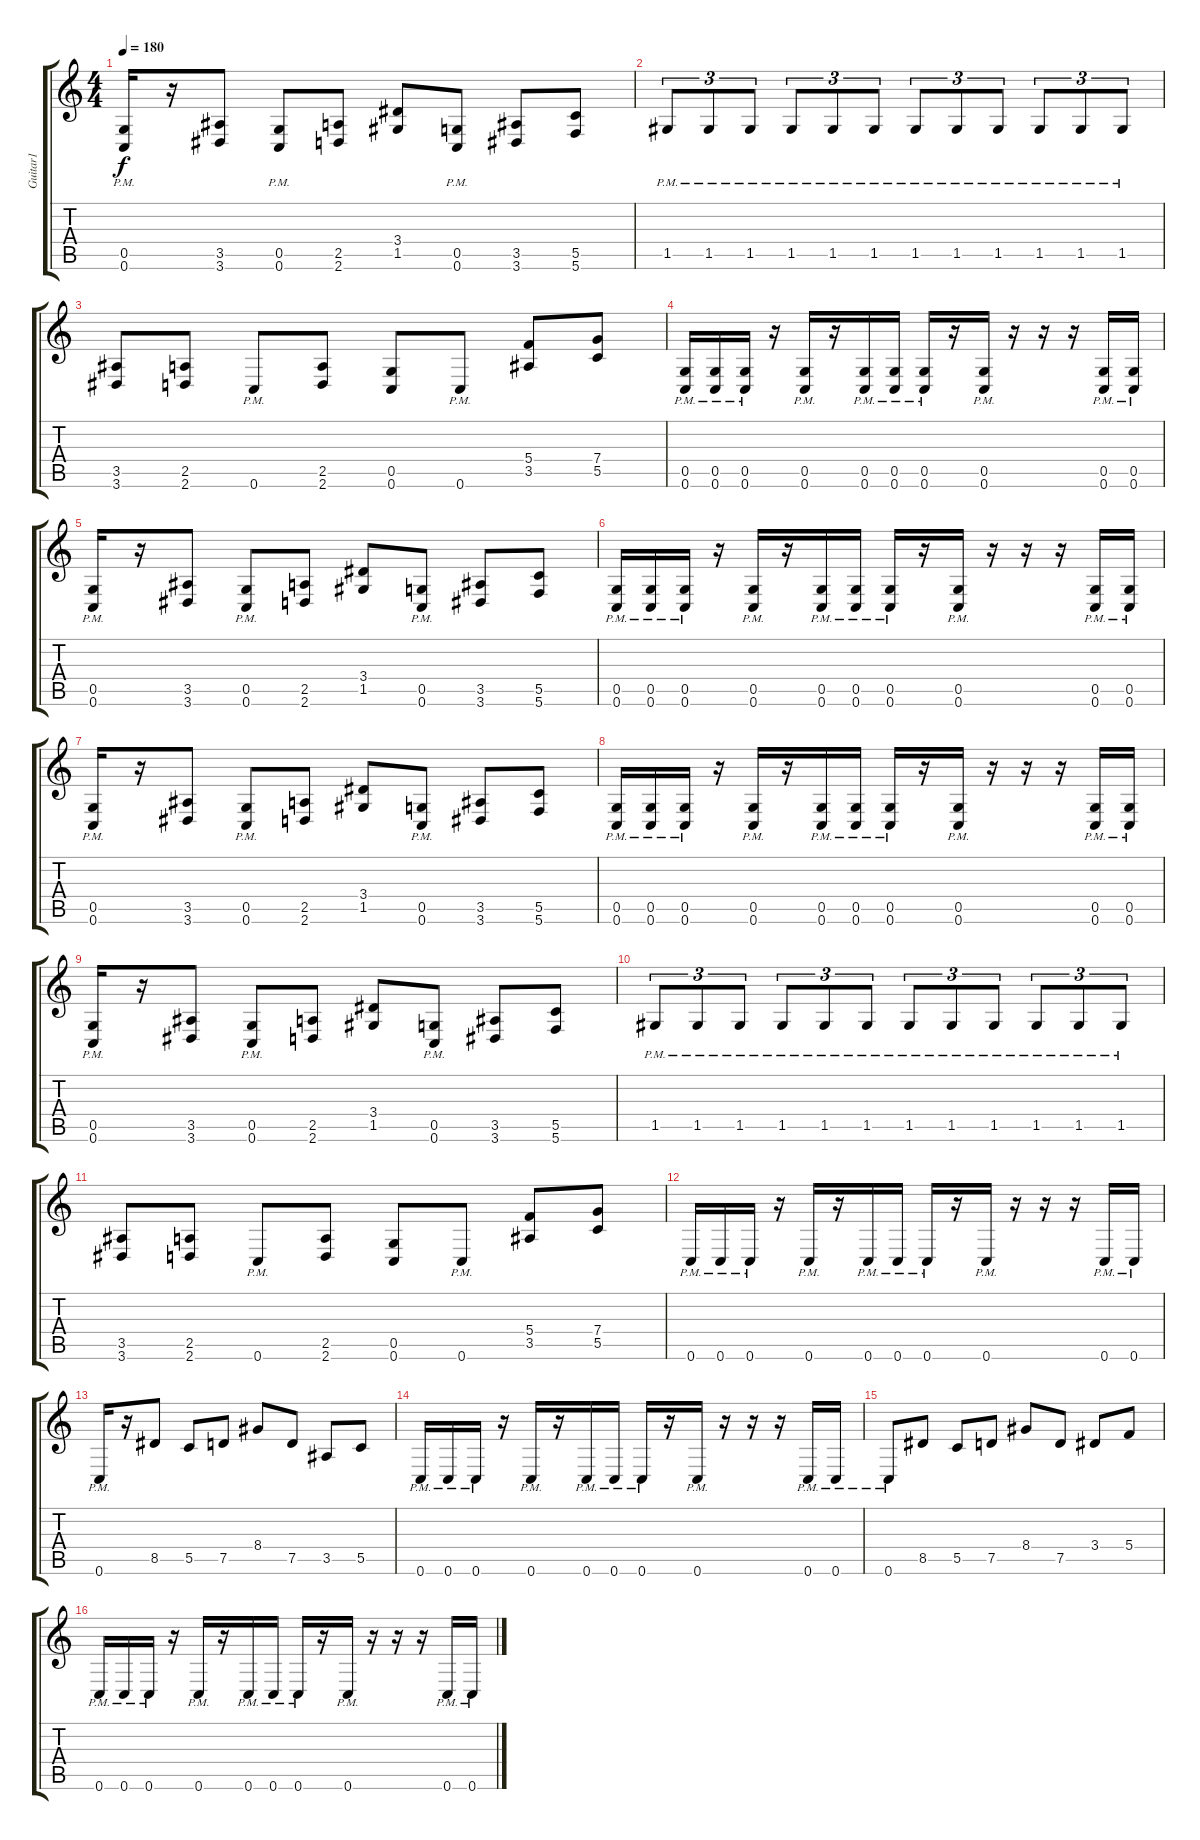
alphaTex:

\track ("Guitar1" "Guitar1") {instrument distortionguitar}
\staff {score tabs}
\tuning (D4 A3 F3 C3 G2 C2) {hide}
\ts (4 4)
\tempo 180
\clef g2
\ks c
(0.5{pm} 0.6{pm}).16{dy f} r.16 (3.5 3.6).8 (0.5{pm} 0.6{pm}).8 (2.5 2.6).8 (3.4 1.5).8 (0.5{pm} 0.6{pm}).8 (3.5 3.6).8 (5.5 5.6).8 |
1.5{pm}.8{tu (3 2)} 1.5{pm}.8{tu (3 2)} 1.5{pm}.8{tu (3 2)} 1.5{pm}.8{tu (3 2)} 1.5{pm}.8{tu (3 2)} 1.5{pm}.8{tu (3 2)} 1.5{pm}.8{tu (3 2)} 1.5{pm}.8{tu (3 2)} 1.5{pm}.8{tu (3 2)} 1.5{pm}.8{tu (3 2)} 1.5{pm}.8{tu (3 2)} 1.5{pm}.8{tu (3 2)} |
(3.5 3.6).8 (2.5 2.6).8 0.6{pm}.8 (2.5 2.6).8 (0.5 0.6).8 0.6{pm}.8 (5.4 3.5).8 (7.4 5.5).8 |
(0.5{pm} 0.6{pm}).16 (0.5{pm} 0.6{pm}).16 (0.5{pm} 0.6{pm}).16 r.16 (0.5{pm} 0.6{pm}).16 r.16 (0.5{pm} 0.6{pm}).16 (0.5{pm} 0.6{pm}).16 (0.5{pm} 0.6{pm}).16 r.16 (0.5{pm} 0.6{pm}).16 r.16 r.16 r.16 (0.5{pm} 0.6{pm}).16 (0.5{pm} 0.6{pm}).16 |
(0.5{pm} 0.6{pm}).16 r.16 (3.5 3.6).8 (0.5{pm} 0.6{pm}).8 (2.5 2.6).8 (3.4 1.5).8 (0.5{pm} 0.6{pm}).8 (3.5 3.6).8 (5.5 5.6).8 |
(0.5{pm} 0.6{pm}).16 (0.5{pm} 0.6{pm}).16 (0.5{pm} 0.6{pm}).16 r.16 (0.5{pm} 0.6{pm}).16 r.16 (0.5{pm} 0.6{pm}).16 (0.5{pm} 0.6{pm}).16 (0.5{pm} 0.6{pm}).16 r.16 (0.5{pm} 0.6{pm}).16 r.16 r.16 r.16 (0.5{pm} 0.6{pm}).16 (0.5{pm} 0.6{pm}).16 |
(0.5{pm} 0.6{pm}).16 r.16 (3.5 3.6).8 (0.5{pm} 0.6{pm}).8 (2.5 2.6).8 (3.4 1.5).8 (0.5{pm} 0.6{pm}).8 (3.5 3.6).8 (5.5 5.6).8 |
(0.5{pm} 0.6{pm}).16 (0.5{pm} 0.6{pm}).16 (0.5{pm} 0.6{pm}).16 r.16 (0.5{pm} 0.6{pm}).16 r.16 (0.5{pm} 0.6{pm}).16 (0.5{pm} 0.6{pm}).16 (0.5{pm} 0.6{pm}).16 r.16 (0.5{pm} 0.6{pm}).16 r.16 r.16 r.16 (0.5{pm} 0.6{pm}).16 (0.5{pm} 0.6{pm}).16 |
(0.5{pm} 0.6{pm}).16 r.16 (3.5 3.6).8 (0.5{pm} 0.6{pm}).8 (2.5 2.6).8 (3.4 1.5).8 (0.5{pm} 0.6{pm}).8 (3.5 3.6).8 (5.5 5.6).8 |
1.5{pm}.8{tu (3 2)} 1.5{pm}.8{tu (3 2)} 1.5{pm}.8{tu (3 2)} 1.5{pm}.8{tu (3 2)} 1.5{pm}.8{tu (3 2)} 1.5{pm}.8{tu (3 2)} 1.5{pm}.8{tu (3 2)} 1.5{pm}.8{tu (3 2)} 1.5{pm}.8{tu (3 2)} 1.5{pm}.8{tu (3 2)} 1.5{pm}.8{tu (3 2)} 1.5{pm}.8{tu (3 2)} |
(3.5 3.6).8 (2.5 2.6).8 0.6{pm}.8 (2.5 2.6).8 (0.5 0.6).8 0.6{pm}.8 (5.4 3.5).8 (7.4 5.5).8 |
0.6{pm}.16 0.6{pm}.16 0.6{pm}.16 r.16 0.6{pm}.16 r.16 0.6{pm}.16 0.6{pm}.16 0.6{pm}.16 r.16 0.6{pm}.16 r.16 r.16 r.16 0.6{pm}.16 0.6{pm}.16 |
0.6{pm}.16 r.16 8.5.8 5.5.8 7.5.8 8.4.8 7.5.8 3.5.8 5.5.8 |
0.6{pm}.16 0.6{pm}.16 0.6{pm}.16 r.16 0.6{pm}.16 r.16 0.6{pm}.16 0.6{pm}.16 0.6{pm}.16 r.16 0.6{pm}.16 r.16 r.16 r.16 0.6{pm}.16 0.6{pm}.16 |
0.6{pm}.8 8.5.8 5.5.8 7.5.8 8.4.8 7.5.8 3.4.8 5.4.8 |
0.6{pm}.16 0.6{pm}.16 0.6{pm}.16 r.16 0.6{pm}.16 r.16 0.6{pm}.16 0.6{pm}.16 0.6{pm}.16 r.16 0.6{pm}.16 r.16 r.16 r.16 0.6{pm}.16 0.6{pm}.16
